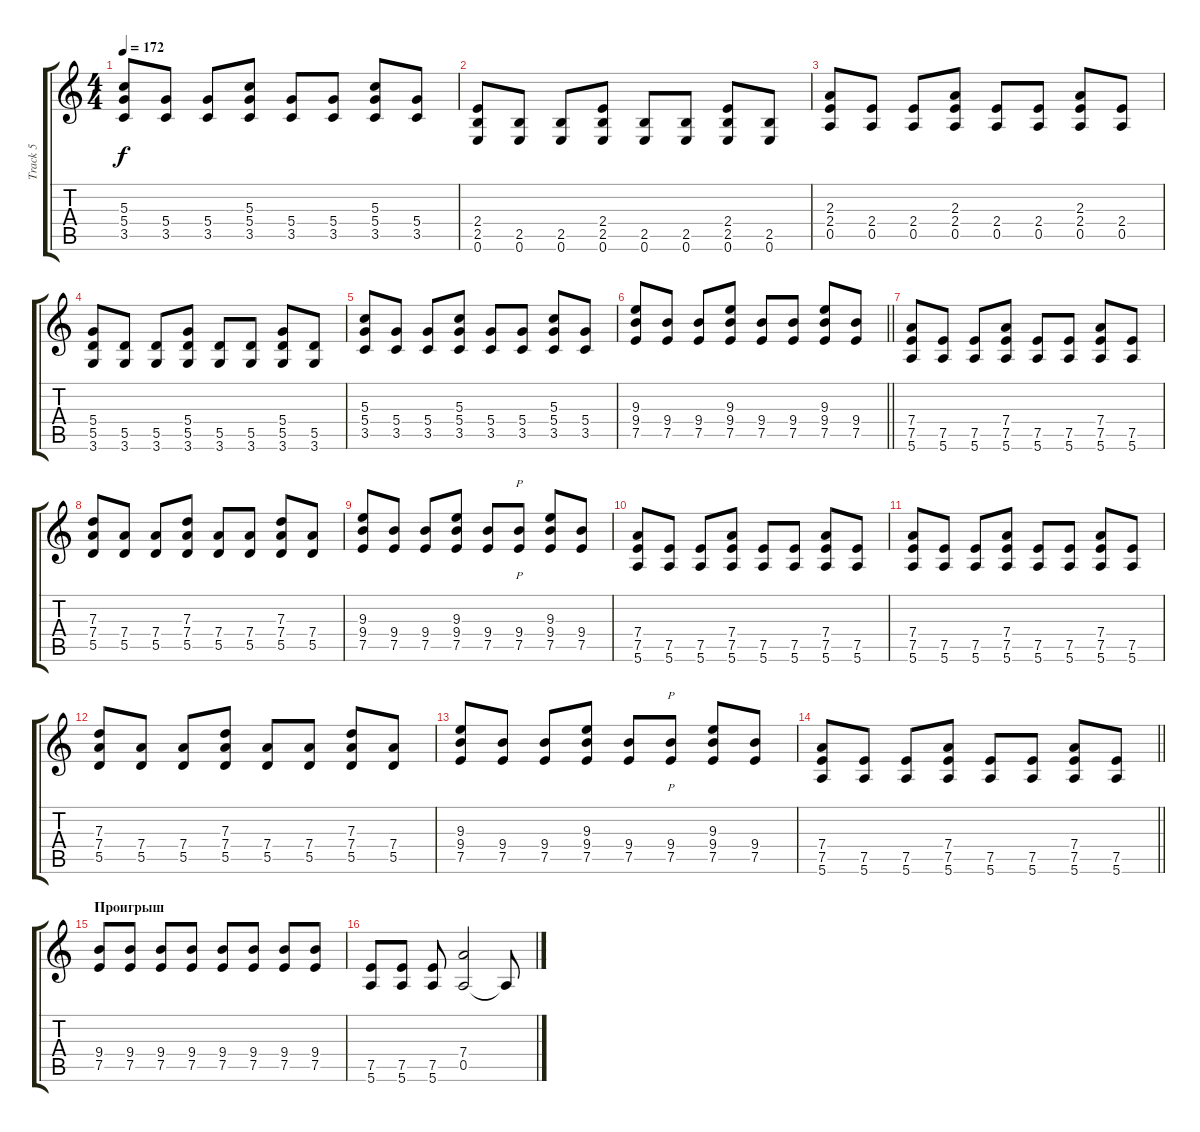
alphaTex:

\track ("Track 5" "Track 5") {instrument overdrivenguitar}
\staff {score tabs}
\tuning (E4 B3 G3 D3 A2 E2) {hide}
\ts (4 4)
\tempo 172
\clef g2
\ks c
(5.3 5.4 3.5).8{dy f} (5.4 3.5).8 (5.4 3.5).8 (5.3 5.4 3.5).8 (5.4 3.5).8 (5.4 3.5).8 (5.3 5.4 3.5).8 (5.4 3.5).8 |
(2.4 2.5 0.6).8 (2.5 0.6).8 (2.5 0.6).8 (2.4 2.5 0.6).8 (2.5 0.6).8 (2.5 0.6).8 (2.4 2.5 0.6).8 (2.5 0.6).8 |
(2.3 2.4 0.5).8 (2.4 0.5).8 (2.4 0.5).8 (2.3 2.4 0.5).8 (2.4 0.5).8 (2.4 0.5).8 (2.3 2.4 0.5).8 (2.4 0.5).8 |
(5.4 5.5 3.6).8 (5.5 3.6).8 (5.5 3.6).8 (5.4 5.5 3.6).8 (5.5 3.6).8 (5.5 3.6).8 (5.4 5.5 3.6).8 (5.5 3.6).8 |
(5.3 5.4 3.5).8 (5.4 3.5).8 (5.4 3.5).8 (5.3 5.4 3.5).8 (5.4 3.5).8 (5.4 3.5).8 (5.3 5.4 3.5).8 (5.4 3.5).8 |
\barLineRight lightlight
(9.3 9.4 7.5).8 (9.4 7.5).8 (9.4 7.5).8 (9.3 9.4 7.5).8 (9.4 7.5).8 (9.4 7.5).8 (9.3 9.4 7.5).8 (9.4 7.5).8 |
(7.4 7.5 5.6).8 (7.5 5.6).8 (7.5 5.6).8 (7.4 7.5 5.6).8 (7.5 5.6).8 (7.5 5.6).8 (7.4 7.5 5.6).8 (7.5 5.6).8 |
(7.3 7.4 5.5).8 (7.4 5.5).8 (7.4 5.5).8 (7.3 7.4 5.5).8 (7.4 5.5).8 (7.4 5.5).8 (7.3 7.4 5.5).8 (7.4 5.5).8 |
(9.3 9.4 7.5).8 (9.4 7.5).8 (9.4 7.5).8 (9.3 9.4 7.5).8 (9.4 7.5).8 (9.4 7.5).8{p} (9.3 9.4 7.5).8 (9.4 7.5).8 |
(7.4 7.5 5.6).8 (7.5 5.6).8 (7.5 5.6).8 (7.4 7.5 5.6).8 (7.5 5.6).8 (7.5 5.6).8 (7.4 7.5 5.6).8 (7.5 5.6).8 |
(7.4 7.5 5.6).8 (7.5 5.6).8 (7.5 5.6).8 (7.4 7.5 5.6).8 (7.5 5.6).8 (7.5 5.6).8 (7.4 7.5 5.6).8 (7.5 5.6).8 |
(7.3 7.4 5.5).8 (7.4 5.5).8 (7.4 5.5).8 (7.3 7.4 5.5).8 (7.4 5.5).8 (7.4 5.5).8 (7.3 7.4 5.5).8 (7.4 5.5).8 |
(9.3 9.4 7.5).8 (9.4 7.5).8 (9.4 7.5).8 (9.3 9.4 7.5).8 (9.4 7.5).8 (9.4 7.5).8{p} (9.3 9.4 7.5).8 (9.4 7.5).8 |
\barLineRight lightlight
(7.4 7.5 5.6).8 (7.5 5.6).8 (7.5 5.6).8 (7.4 7.5 5.6).8 (7.5 5.6).8 (7.5 5.6).8 (7.4 7.5 5.6).8 (7.5 5.6).8 |
\section ("" "Проигрыш")
(9.4 7.5).8 (9.4 7.5).8 (9.4 7.5).8 (9.4 7.5).8 (9.4 7.5).8 (9.4 7.5).8 (9.4 7.5).8 (9.4 7.5).8 |
(7.5 5.6).8 (7.5 5.6).8 (7.5 5.6).8 (7.4 0.5).2 0.5{t}.8
